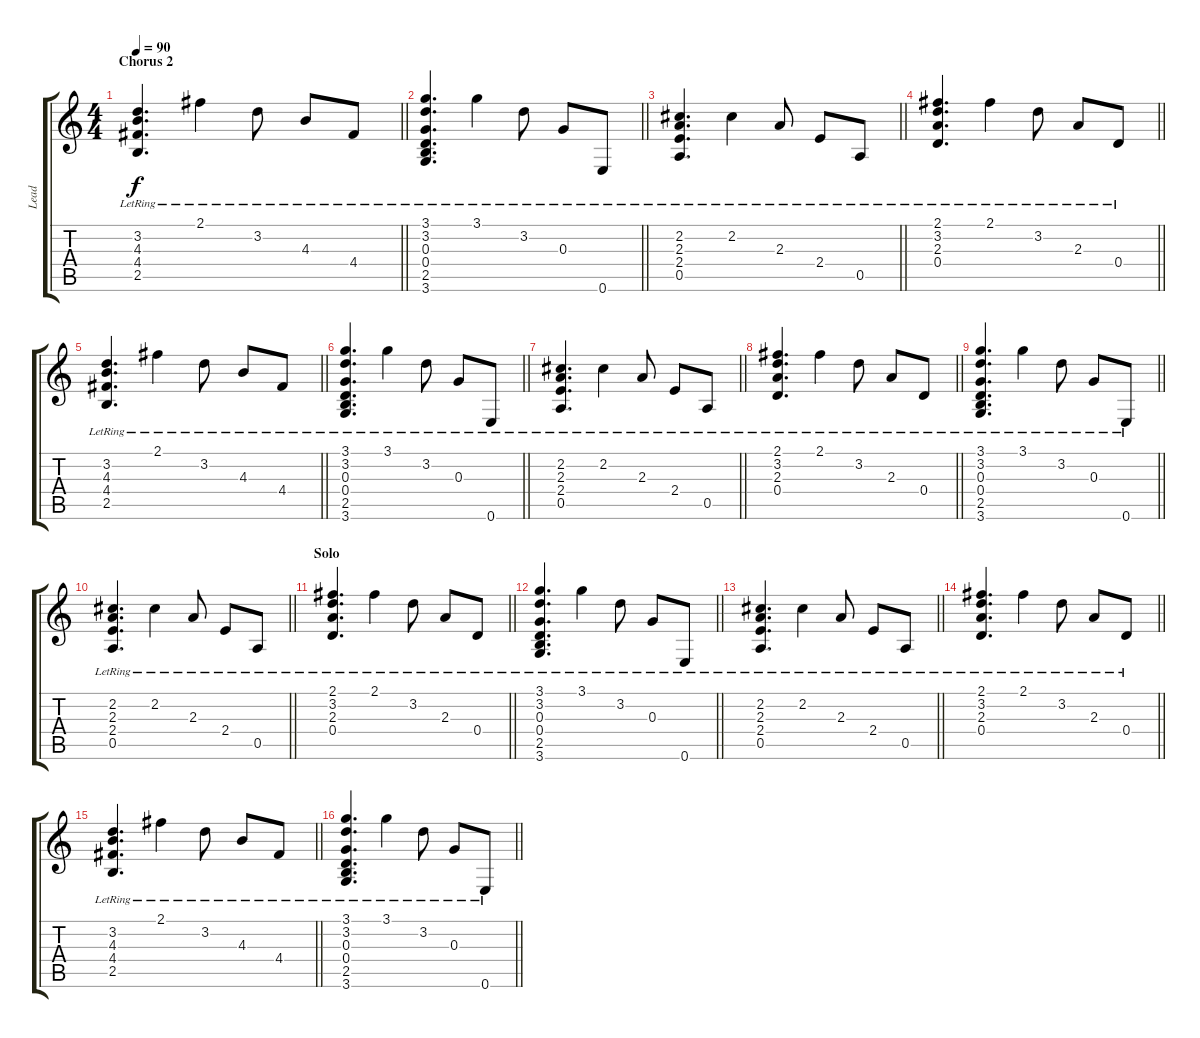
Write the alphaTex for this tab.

\track ("Lead" "Lead") {instrument acousticguitarsteel}
\staff {score tabs}
\tuning (E4 B3 G3 D3 A2 E2) {hide}
\ts (4 4)
\section ("" "Chorus 2")
\tempo 90
\clef g2
\barLineRight lightlight
\ks c
(3.2{lr} 4.3{lr} 4.4{lr} 2.5{lr}).4{d dy f} 2.1{lr}.4 3.2{lr}.8 4.3{lr}.8 4.4{lr}.8 |
\barLineRight lightlight
(3.1{lr} 3.2{lr} 0.3{lr} 0.4{lr} 2.5{lr} 3.6{lr}).4{d} 3.1{lr}.4 3.2{lr}.8 0.3{lr}.8 0.6{lr}.8 |
\barLineRight lightlight
(2.2{lr} 2.3{lr} 2.4{lr} 0.5{lr}).4{d} 2.2{lr}.4 2.3{lr}.8 2.4{lr}.8 0.5{lr}.8 |
\barLineRight lightlight
(2.1{lr} 3.2{lr} 2.3{lr} 0.4{lr}).4{d} 2.1{lr}.4 3.2{lr}.8 2.3{lr}.8 0.4{lr}.8 |
\barLineRight lightlight
(3.2{lr} 4.3{lr} 4.4{lr} 2.5{lr}).4{d} 2.1{lr}.4 3.2{lr}.8 4.3{lr}.8 4.4{lr}.8 |
\barLineRight lightlight
(3.1{lr} 3.2{lr} 0.3{lr} 0.4{lr} 2.5{lr} 3.6{lr}).4{d} 3.1{lr}.4 3.2{lr}.8 0.3{lr}.8 0.6{lr}.8 |
\barLineRight lightlight
(2.2{lr} 2.3{lr} 2.4{lr} 0.5{lr}).4{d} 2.2{lr}.4 2.3{lr}.8 2.4{lr}.8 0.5{lr}.8 |
\barLineRight lightlight
(2.1{lr} 3.2{lr} 2.3{lr} 0.4{lr}).4{d} 2.1{lr}.4 3.2{lr}.8 2.3{lr}.8 0.4{lr}.8 |
\barLineRight lightlight
(3.1{lr} 3.2{lr} 0.3{lr} 0.4{lr} 2.5{lr} 3.6{lr}).4{d} 3.1{lr}.4 3.2{lr}.8 0.3{lr}.8 0.6{lr}.8 |
\barLineRight lightlight
(2.2{lr} 2.3{lr} 2.4{lr} 0.5{lr}).4{d} 2.2{lr}.4 2.3{lr}.8 2.4{lr}.8 0.5{lr}.8 |
\section ("" "Solo")
\barLineRight lightlight
(2.1{lr} 3.2{lr} 2.3{lr} 0.4{lr}).4{d} 2.1{lr}.4 3.2{lr}.8 2.3{lr}.8 0.4{lr}.8 |
\barLineRight lightlight
(3.1{lr} 3.2{lr} 0.3{lr} 0.4{lr} 2.5{lr} 3.6{lr}).4{d} 3.1{lr}.4 3.2{lr}.8 0.3{lr}.8 0.6{lr}.8 |
\barLineRight lightlight
(2.2{lr} 2.3{lr} 2.4{lr} 0.5{lr}).4{d} 2.2{lr}.4 2.3{lr}.8 2.4{lr}.8 0.5{lr}.8 |
\barLineRight lightlight
(2.1{lr} 3.2{lr} 2.3{lr} 0.4{lr}).4{d} 2.1{lr}.4 3.2{lr}.8 2.3{lr}.8 0.4{lr}.8 |
\barLineRight lightlight
(3.2{lr} 4.3{lr} 4.4{lr} 2.5{lr}).4{d} 2.1{lr}.4 3.2{lr}.8 4.3{lr}.8 4.4{lr}.8 |
\barLineRight lightlight
(3.1{lr} 3.2{lr} 0.3{lr} 0.4{lr} 2.5{lr} 3.6{lr}).4{d} 3.1{lr}.4 3.2{lr}.8 0.3{lr}.8 0.6{lr}.8
